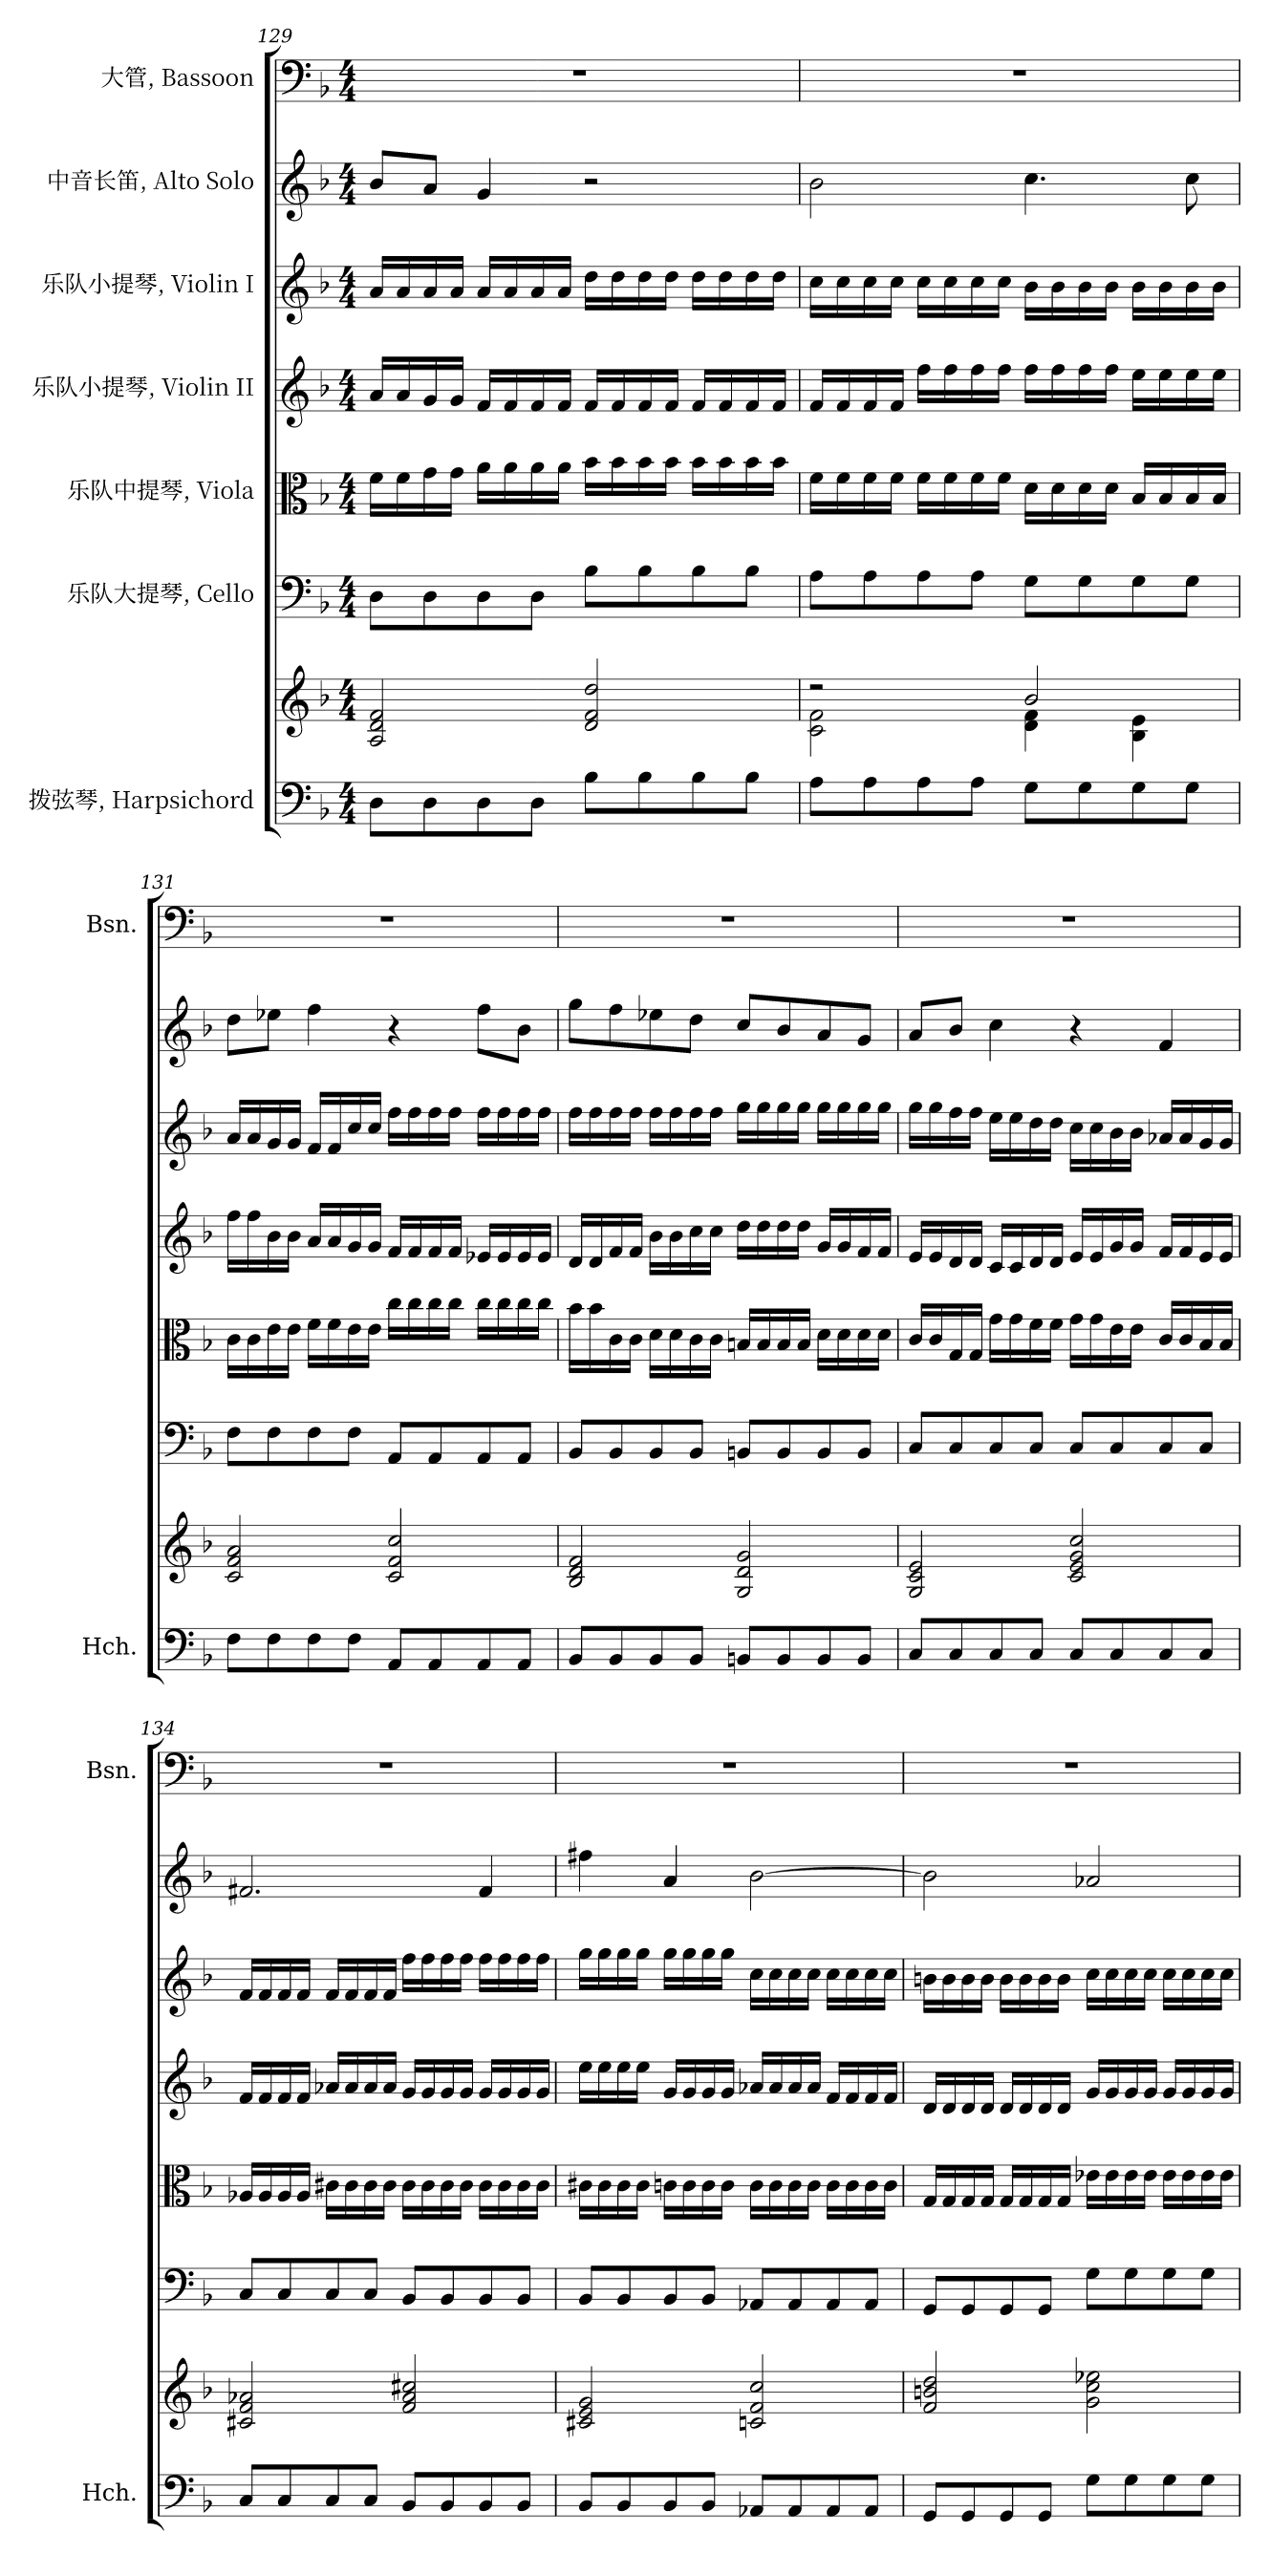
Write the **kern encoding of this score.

**kern	**kern	**kern	**kern	**kern	**kern	**kern	**kern
*part7	*part7	*part6	*part5	*part4	*part3	*part2	*part1
*staff8	*staff7	*staff6	*staff5	*staff4	*staff3	*staff2	*staff1
*I"拨弦琴, Harpsichord	*	*I"乐队大提琴, Cello	*I"乐队中提琴, Viola	*I"乐队小提琴, Violin II	*I"乐队小提琴, Violin I	*I"中音长笛, Alto Solo	*I"大管, Bassoon
*I'Hch.	*	*	*	*	*	*	*I'Bsn.
!!LO:PB:g=z
*clefF4	*clefG2	*clefF4	*clefC3	*clefG2	*clefG2	*clefG2	*clefF4
*	*	*	*	*	*	*ITrd3c5	*
*k[b-]	*k[b-]	*k[b-]	*k[b-]	*k[b-]	*k[b-]	*k[]	*k[b-]
*M4/4	*M4/4	*M4/4	*M4/4	*M4/4	*M4/4	*M4/4	*M4/4
=129	=129	=129	=129	=129	=129	=129	=129
8D\L	2A/ 2d/ 2f/	8D\L	16f\LL	16a/LL	16a/LL	8f/L	1r
.	.	.	16f\	16a/	16a/	.	.
8D\	.	8D\	16g\	16g/	16a/	8e/J	.
.	.	.	16g\JJ	16g/JJ	16a/JJ	.	.
8D\	.	8D\	16a\LL	16f/LL	16a/LL	4d/	.
.	.	.	16a\	16f/	16a/	.	.
8D\J	.	8D\J	16a\	16f/	16a/	.	.
.	.	.	16a\JJ	16f/JJ	16a/JJ	.	.
8B-\L	2d/ 2f/ 2dd/	8B-\L	16b-\LL	16f/LL	16dd\LL	2r	.
.	.	.	16b-\	16f/	16dd\	.	.
8B-\	.	8B-\	16b-\	16f/	16dd\	.	.
.	.	.	16b-\JJ	16f/JJ	16dd\JJ	.	.
8B-\	.	8B-\	16b-\LL	16f/LL	16dd\LL	.	.
.	.	.	16b-\	16f/	16dd\	.	.
8B-\J	.	8B-\J	16b-\	16f/	16dd\	.	.
.	.	.	16b-\JJ	16f/JJ	16dd\JJ	.	.
=130	=130	=130	=130	=130	=130	=130	=130
*	*^	*	*	*	*	*	*
8A\L	2r	2c\ 2f\	8A\L	16f\LL	16f/LL	16cc\LL	2f\	1r
.	.	.	.	16f\	16f/	16cc\	.	.
8A\	.	.	8A\	16f\	16f/	16cc\	.	.
.	.	.	.	16f\JJ	16f/JJ	16cc\JJ	.	.
8A\	.	.	8A\	16f\LL	16ff\LL	16cc\LL	.	.
.	.	.	.	16f\	16ff\	16cc\	.	.
8A\J	.	.	8A\J	16f\	16ff\	16cc\	.	.
.	.	.	.	16f\JJ	16ff\JJ	16cc\JJ	.	.
8G\L	2b-/	4d\ 4f\	8G\L	16d\LL	16ff\LL	16b-\LL	4.g\	.
.	.	.	.	16d\	16ff\	16b-\	.	.
8G\	.	.	8G\	16d\	16ff\	16b-\	.	.
.	.	.	.	16d\JJ	16ff\JJ	16b-\JJ	.	.
8G\	.	4B-\ 4e\	8G\	16B-/LL	16ee\LL	16b-\LL	.	.
.	.	.	.	16B-/	16ee\	16b-\	.	.
8G\J	.	.	8G\J	16B-/	16ee\	16b-\	8g\	.
.	.	.	.	16B-/JJ	16ee\JJ	16b-\JJ	.	.
*	*v	*v	*	*	*	*	*	*
!!LO:PB:g=z
=131	=131	=131	=131	=131	=131	=131	=131
8F\L	2c/ 2f/ 2a/	8F\L	16c\LL	16ff\LL	16a/LL	8a\L	1r
.	.	.	16c\	16ff\	16a/	.	.
8F\	.	8F\	16e\	16b-\	16g/	8b-X\J	.
.	.	.	16e\JJ	16b-\JJ	16g/JJ	.	.
8F\	.	8F\	16f\LL	16a/LL	16f/LL	4cc\	.
.	.	.	16f\	16a/	16f/	.	.
8F\J	.	8F\J	16e\	16g/	16cc/	.	.
.	.	.	16e\JJ	16g/JJ	16cc/JJ	.	.
8AA/L	2c/ 2f/ 2cc/	8AA/L	16cc\LL	16f/LL	16ff\LL	4r	.
.	.	.	16cc\	16f/	16ff\	.	.
8AA/	.	8AA/	16cc\	16f/	16ff\	.	.
.	.	.	16cc\JJ	16f/JJ	16ff\JJ	.	.
8AA/	.	8AA/	16cc\LL	16e-X/LL	16ff\LL	8cc\L	.
.	.	.	16cc\	16e-/	16ff\	.	.
8AA/J	.	8AA/J	16cc\	16e-/	16ff\	8f\J	.
.	.	.	16cc\JJ	16e-/JJ	16ff\JJ	.	.
=132	=132	=132	=132	=132	=132	=132	=132
8BB-/L	2B-/ 2d/ 2f/	8BB-/L	16b-\LL	16d/LL	16ff\LL	8dd\L	1r
.	.	.	16b-\	16d/	16ff\	.	.
8BB-/	.	8BB-/	16c\	16f/	16ff\	8cc\	.
.	.	.	16c\JJ	16f/JJ	16ff\JJ	.	.
8BB-/	.	8BB-/	16d\LL	16b-\LL	16ff\LL	8b-X\	.
.	.	.	16d\	16b-\	16ff\	.	.
8BB-/J	.	8BB-/J	16c\	16cc\	16ff\	8a\J	.
.	.	.	16c\JJ	16cc\JJ	16ff\JJ	.	.
8BBn/L	2G/ 2d/ 2g/	8BBn/L	16Bn/LL	16dd\LL	16gg\LL	8g/L	.
.	.	.	16B/	16dd\	16gg\	.	.
8BB/	.	8BB/	16B/	16dd\	16gg\	8f/	.
.	.	.	16B/JJ	16dd\JJ	16gg\JJ	.	.
8BB/	.	8BB/	16d\LL	16g/LL	16gg\LL	8e/	.
.	.	.	16d\	16g/	16gg\	.	.
8BB/J	.	8BB/J	16d\	16f/	16gg\	8d/J	.
.	.	.	16d\JJ	16f/JJ	16gg\JJ	.	.
!!LO:PB:g=z
=133	=133	=133	=133	=133	=133	=133	=133
8C/L	2G/ 2c/ 2e/	8C/L	16c/LL	16e/LL	16gg\LL	8e/L	1r
.	.	.	16c/	16e/	16gg\	.	.
8C/	.	8C/	16G/	16d/	16ff\	8f/J	.
.	.	.	16G/JJ	16d/JJ	16ff\JJ	.	.
8C/	.	8C/	16g\LL	16c/LL	16ee\LL	4g\	.
.	.	.	16g\	16c/	16ee\	.	.
8C/J	.	8C/J	16f\	16d/	16dd\	.	.
.	.	.	16f\JJ	16d/JJ	16dd\JJ	.	.
8C/L	2c/ 2e/ 2g/ 2cc/	8C/L	16g\LL	16e/LL	16cc\LL	4r	.
.	.	.	16g\	16e/	16cc\	.	.
8C/	.	8C/	16e\	16g/	16b-\	.	.
.	.	.	16e\JJ	16g/JJ	16b-\JJ	.	.
8C/	.	8C/	16c/LL	16f/LL	16a-X/LL	4c/	.
.	.	.	16c/	16f/	16a-/	.	.
8C/J	.	8C/J	16B-/	16e/	16g/	.	.
.	.	.	16B-/JJ	16e/JJ	16g/JJ	.	.
=134	=134	=134	=134	=134	=134	=134	=134
8C/L	2c#X/ 2f/ 2a-X/	8C/L	16A-X/LL	16f/LL	16f/LL	2.c#X/	1r
.	.	.	16A-/	16f/	16f/	.	.
8C/	.	8C/	16A-/	16f/	16f/	.	.
.	.	.	16A-/JJ	16f/JJ	16f/JJ	.	.
8C/	.	8C/	16c#X\LL	16a-X/LL	16f/LL	.	.
.	.	.	16c#\	16a-/	16f/	.	.
8C/J	.	8C/J	16c#\	16a-/	16f/	.	.
.	.	.	16c#\JJ	16a-/JJ	16f/JJ	.	.
8BB-/L	2f/ 2a-/ 2cc#X/	8BB-/L	16c#\LL	16g/LL	16ff\LL	.	.
.	.	.	16c#\	16g/	16ff\	.	.
8BB-/	.	8BB-/	16c#\	16g/	16ff\	.	.
.	.	.	16c#\JJ	16g/JJ	16ff\JJ	.	.
8BB-/	.	8BB-/	16c#\LL	16g/LL	16ff\LL	4c#/	.
.	.	.	16c#\	16g/	16ff\	.	.
8BB-/J	.	8BB-/J	16c#\	16g/	16ff\	.	.
.	.	.	16c#\JJ	16g/JJ	16ff\JJ	.	.
!!LO:PB:g=z
=135	=135	=135	=135	=135	=135	=135	=135
8BB-/L	2c#X/ 2e/ 2g/	8BB-/L	16c#X\LL	16ee\LL	16gg\LL	4cc#X\	1r
.	.	.	16c#\	16ee\	16gg\	.	.
8BB-/	.	8BB-/	16c#\	16ee\	16gg\	.	.
.	.	.	16c#\JJ	16ee\JJ	16gg\JJ	.	.
8BB-/	.	8BB-/	16cn\LL	16g/LL	16gg\LL	4e/	.
.	.	.	16c\	16g/	16gg\	.	.
8BB-/J	.	8BB-/J	16c\	16g/	16gg\	.	.
.	.	.	16c\JJ	16g/JJ	16gg\JJ	.	.
8AA-X/L	2cn/ 2f/ 2cc/	8AA-X/L	16c\LL	16a-X/LL	16cc\LL	[2f\	.
.	.	.	16c\	16a-/	16cc\	.	.
8AA-/	.	8AA-/	16c\	16a-/	16cc\	.	.
.	.	.	16c\JJ	16a-/JJ	16cc\JJ	.	.
8AA-/	.	8AA-/	16c\LL	16f/LL	16cc\LL	.	.
.	.	.	16c\	16f/	16cc\	.	.
8AA-/J	.	8AA-/J	16c\	16f/	16cc\	.	.
.	.	.	16c\JJ	16f/JJ	16cc\JJ	.	.
=136	=136	=136	=136	=136	=136	=136	=136
8GG/L	2f/ 2bn/ 2dd/	8GG/L	16G/LL	16d/LL	16bn\LL	2f\]	1r
.	.	.	16G/	16d/	16b\	.	.
8GG/	.	8GG/	16G/	16d/	16b\	.	.
.	.	.	16G/JJ	16d/JJ	16b\JJ	.	.
8GG/	.	8GG/	16G/LL	16d/LL	16b\LL	.	.
.	.	.	16G/	16d/	16b\	.	.
8GG/J	.	8GG/J	16G/	16d/	16b\	.	.
.	.	.	16G/JJ	16d/JJ	16b\JJ	.	.
8G\L	2g\ 2cc\ 2ee-X\	8G\L	16e-X\LL	16g/LL	16cc\LL	2e-X/	.
.	.	.	16e-\	16g/	16cc\	.	.
8G\	.	8G\	16e-\	16g/	16cc\	.	.
.	.	.	16e-\JJ	16g/JJ	16cc\JJ	.	.
8G\	.	8G\	16e-\LL	16g/LL	16cc\LL	.	.
.	.	.	16e-\	16g/	16cc\	.	.
8G\J	.	8G\J	16e-\	16g/	16cc\	.	.
.	.	.	16e-\JJ	16g/JJ	16cc\JJ	.	.
=	=	=	=	=	=	=	=
*-	*-	*-	*-	*-	*-	*-	*-
